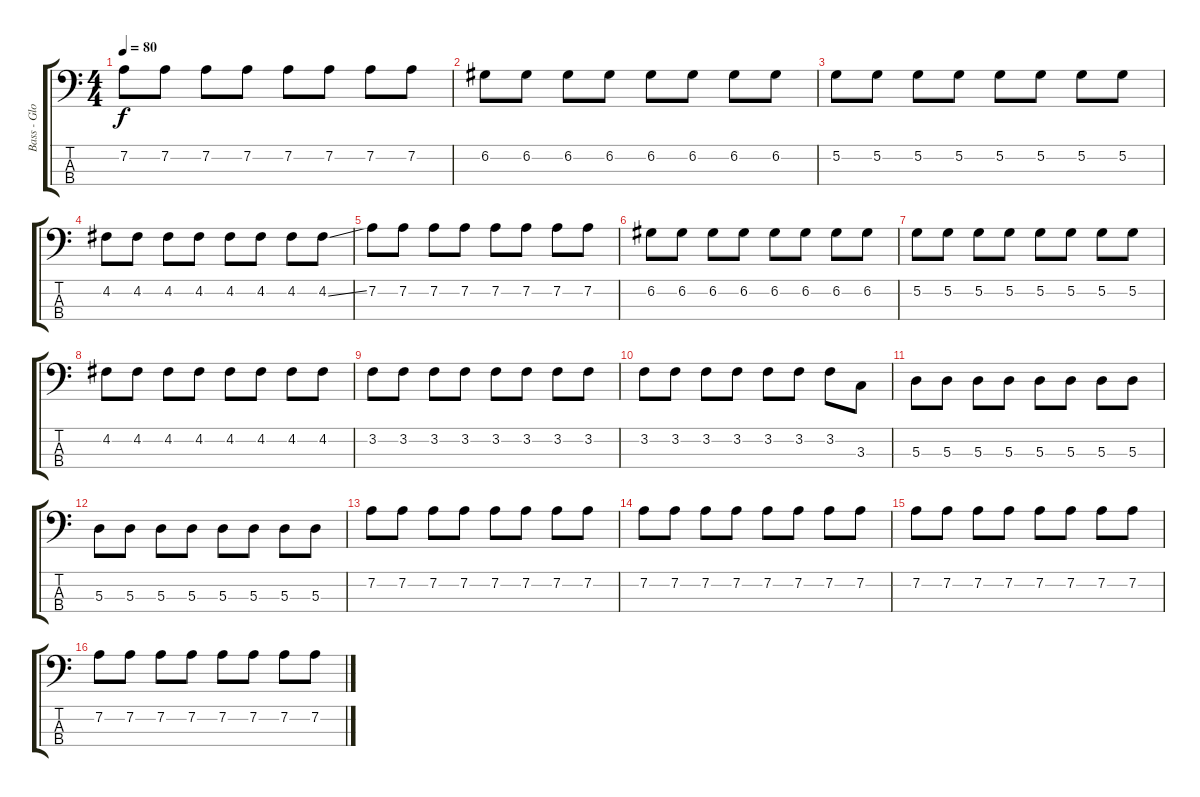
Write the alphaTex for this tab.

\track ("Bass - Glover" "Bass - Glo") {instrument electricbasspick}
\staff {score tabs}
\tuning (G2 D2 A1 E1) {hide}
\ts (4 4)
\tempo 80
\clef f4
\ks c
7.2.8{dy f} 7.2.8 7.2.8 7.2.8 7.2.8 7.2.8 7.2.8 7.2.8 |
6.2.8 6.2.8 6.2.8 6.2.8 6.2.8 6.2.8 6.2.8 6.2.8 |
5.2.8 5.2.8 5.2.8 5.2.8 5.2.8 5.2.8 5.2.8 5.2.8 |
4.2.8 4.2.8 4.2.8 4.2.8 4.2.8 4.2.8 4.2.8 4.2{ss}.8 |
7.2.8 7.2.8 7.2.8 7.2.8 7.2.8 7.2.8 7.2.8 7.2.8 |
6.2.8 6.2.8 6.2.8 6.2.8 6.2.8 6.2.8 6.2.8 6.2.8 |
5.2.8 5.2.8 5.2.8 5.2.8 5.2.8 5.2.8 5.2.8 5.2.8 |
4.2.8 4.2.8 4.2.8 4.2.8 4.2.8 4.2.8 4.2.8 4.2.8 |
3.2.8 3.2.8 3.2.8 3.2.8 3.2.8 3.2.8 3.2.8 3.2.8 |
3.2.8 3.2.8 3.2.8 3.2.8 3.2.8 3.2.8 3.2.8 3.3.8 |
5.3.8 5.3.8 5.3.8 5.3.8 5.3.8 5.3.8 5.3.8 5.3.8 |
5.3.8 5.3.8 5.3.8 5.3.8 5.3.8 5.3.8 5.3.8 5.3.8 |
7.2.8 7.2.8 7.2.8 7.2.8 7.2.8 7.2.8 7.2.8 7.2.8 |
7.2.8 7.2.8 7.2.8 7.2.8 7.2.8 7.2.8 7.2.8 7.2.8 |
7.2.8 7.2.8 7.2.8 7.2.8 7.2.8 7.2.8 7.2.8 7.2.8 |
7.2.8 7.2.8 7.2.8 7.2.8 7.2.8 7.2.8 7.2.8 7.2.8
